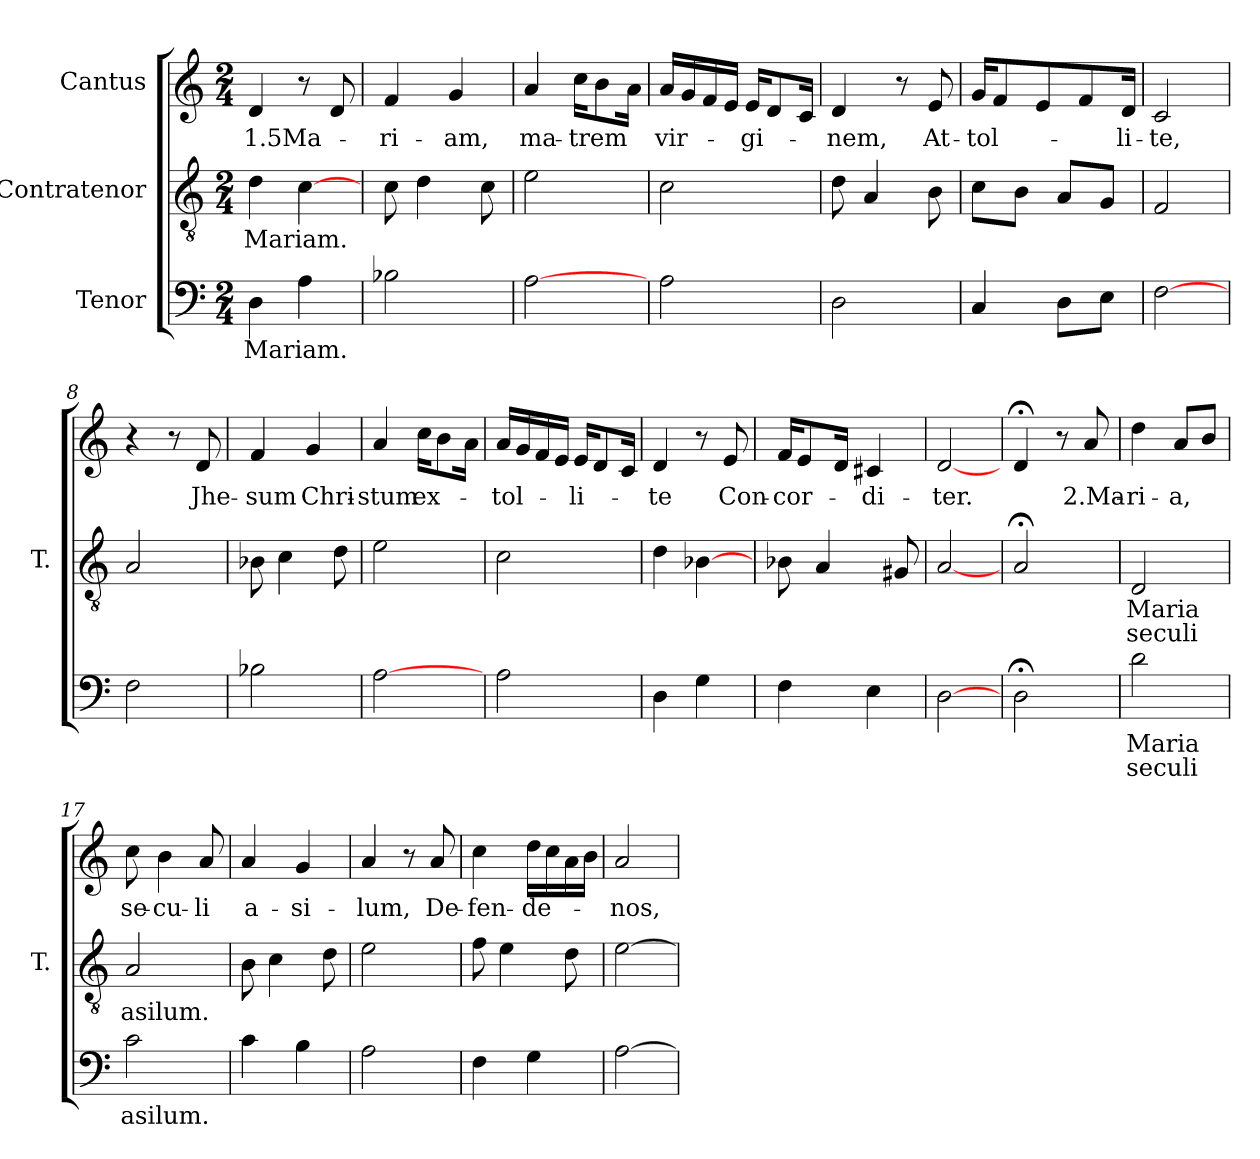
**kern	**text	**text	**kern	**text	**text	**kern	**text
*part3	*part3	*part3	*part2	*part2	*part2	*part1	*part1
*staff3	*staff3	*staff3	*staff2	*staff2	*staff2	*staff1	*staff1
*I"Tenor	*	*	*I"Contratenor	*	*	*I"Cantus	*
*	*	*	*I'T.	*	*	*	*
!!LO:PB:g=z
*clefF4	*	*	*clefGv2	*	*	*clefG2	*
*	*	*	*ITrd7c12	*	*	*	*
*k[]	*	*	*k[]	*	*	*k[]	*
*C:	*	*	*C:	*	*	*C:	*
*M2/4	*	*	*M2/4	*	*	*M2/4	*
=1	=1	=1	=1	=1	=1	=1	=1
!	!LO:LY:b:color=#000000	!	!	!LO:LY:b:color=#000000	!	!	!LO:LY:b:color=#000000
4Di\	Mariam.	.	4Di\	Mariam.	.	4di/	1.5Ma-
4Ai\	.	.	[4Ci\	.	.	8r	.
.	.	.	.	.	.	8di/L	.
=2	=2	=2	=2	=2	=2	=2	=2
!	!	!	!	!	!	!	!LO:LY:b:color=#000000
2B-Xi\	.	.	8Ci\L	.	.	4fi/	-ri-
.	.	.	4Di\	.	.	.	.
!	!	!	!	!	!	!	!LO:LY:b:color=#000000
.	.	.	.	.	.	4gi/	-am,
.	.	.	8Ci\L	.	.	.	.
=3	=3	=3	=3	=3	=3	=3	=3
!	!	!	!	!	!	!	!LO:LY:b:color=#000000
[2Ai\	.	.	2Ei\	.	.	4ai/	ma-
!	!	!	!	!	!	!	!LO:LY:b:color=#000000
.	.	.	.	.	.	16cci\L	-trem
.	.	.	.	.	.	8bi\	.
.	.	.	.	.	.	16ai\J	.
=4	=4	=4	=4	=4	=4	=4	=4
!	!	!	!	!	!	!	!LO:LY:b:color=#000000
2Ai\	.	.	2Ci\	.	.	16ai/L	vir-
.	.	.	.	.	.	16gi/	.
.	.	.	.	.	.	16fi/	.
.	.	.	.	.	.	16ei/J	.
!	!	!	!	!	!	!	!LO:LY:b:color=#000000
.	.	.	.	.	.	16ei/L	-gi-
.	.	.	.	.	.	8di/	.
.	.	.	.	.	.	16ci/J	.
=5	=5	=5	=5	=5	=5	=5	=5
!	!	!	!	!	!	!	!LO:LY:b:color=#000000
2Di\	.	.	8Di\L	.	.	4di/	-nem,
.	.	.	4AAi/	.	.	.	.
.	.	.	.	.	.	8r	.
!	!	!	!	!	!	!	!LO:LY:b:color=#000000
.	.	.	8BBi\L	.	.	8ei/L	At-
=6	=6	=6	=6	=6	=6	=6	=6
!	!	!	!	!	!	!	!LO:LY:b:color=#000000
4Ci/	.	.	8Ci\L	.	.	16gi/L	-tol-
.	.	.	.	.	.	8fi/	.
.	.	.	8BBi\J	.	.	.	.
.	.	.	.	.	.	8ei/	.
8Di\L	.	.	8AAi/L	.	.	.	.
.	.	.	.	.	.	8fi/	.
8Ei\J	.	.	8GGi/J	.	.	.	.
!	!	!	!	!	!	!	!LO:LY:b:color=#000000
.	.	.	.	.	.	16di/J	-li-
!!LO:LB:g=z
=7	=7	=7	=7	=7	=7	=7	=7
!	!	!	!	!	!	!	!LO:LY:b:color=#000000
[2Fi\	.	.	2FFi/	.	.	2ci/	-te,
=8	=8	=8	=8	=8	=8	=8	=8
2Fi\	.	.	2AAi/	.	.	4r	.
.	.	.	.	.	.	8r	.
!	!	!	!	!	!	!	!LO:LY:b:color=#000000
.	.	.	.	.	.	8di/L	Jhe-
=9	=9	=9	=9	=9	=9	=9	=9
!	!	!	!	!	!	!	!LO:LY:b:color=#000000
2B-Xi\	.	.	8BB-Xi\L	.	.	4fi/	-sum
.	.	.	4Ci\	.	.	.	.
!	!	!	!	!	!	!	!LO:LY:b:color=#000000
.	.	.	.	.	.	4gi/	Chri-
.	.	.	8Di\L	.	.	.	.
=10	=10	=10	=10	=10	=10	=10	=10
!	!	!	!	!	!	!	!LO:LY:b:color=#000000
[2Ai\	.	.	2Ei\	.	.	4ai/	-stum
!	!	!	!	!	!	!	!LO:LY:b:color=#000000
.	.	.	.	.	.	16cci\L	ex-
.	.	.	.	.	.	8bi\	.
.	.	.	.	.	.	16ai\J	.
=11	=11	=11	=11	=11	=11	=11	=11
!	!	!	!	!	!	!	!LO:LY:b:color=#000000
2Ai\	.	.	2Ci\	.	.	16ai/L	-tol-
.	.	.	.	.	.	16gi/	.
.	.	.	.	.	.	16fi/	.
.	.	.	.	.	.	16ei/J	.
!	!	!	!	!	!	!	!LO:LY:b:color=#000000
.	.	.	.	.	.	16ei/L	-li-
.	.	.	.	.	.	8di/	.
.	.	.	.	.	.	16ci/J	.
=12	=12	=12	=12	=12	=12	=12	=12
!	!	!	!	!	!	!	!LO:LY:b:color=#000000
4Di\	.	.	4Di\	.	.	4di/	-te
4Gi\	.	.	[4BB-Xi\	.	.	8r	.
!	!	!	!	!	!	!	!LO:LY:b:color=#000000
.	.	.	.	.	.	8ei/L	Con-
=13	=13	=13	=13	=13	=13	=13	=13
!	!	!	!	!	!	!	!LO:LY:b:color=#000000
4Fi\	.	.	8BB-i\L	.	.	16fi/L	-cor-
.	.	.	.	.	.	8ei/	.
.	.	.	4AAi/	.	.	.	.
.	.	.	.	.	.	16di/J	.
!	!	!	!	!	!	!	!LO:LY:b:color=#000000
4Ei\	.	.	.	.	.	4c#Xi/	-di-
.	.	.	8GG#Xi/L	.	.	.	.
=14	=14	=14	=14	=14	=14	=14	=14
!	!	!	!	!	!	!	!LO:LY:b:color=#000000
[2Di\	.	.	[2AAi/	.	.	[2di/	-ter.
!!LO:LB:g=z
=15	=15	=15	=15	=15	=15	=15	=15
2D;i\	.	.	2AA;i/	.	.	4d;i/	.
.	.	.	.	.	.	8r	.
!	!	!	!	!	!	!	!LO:LY:b:color=#000000
.	.	.	.	.	.	8ai/L	2.Ma-
=16	=16	=16	=16	=16	=16	=16	=16
!	!LO:LY:b:color=#000000	!LO:LY:b:color=#000000	!	!LO:LY:b:color=#000000	!LO:LY:b:color=#000000	!	!LO:LY:b:color=#000000
2di\	Maria	seculi	2DDi/	Maria	seculi	4ddi\	-ri-
!	!	!	!	!	!	!	!LO:LY:b:color=#000000
.	.	.	.	.	.	8ai/L	-a,
.	.	.	.	.	.	8bi/J	.
=17	=17	=17	=17	=17	=17	=17	=17
!	!LO:LY:b:color=#000000	!	!	!LO:LY:b:color=#000000	!	!	!LO:LY:b:color=#000000
2ci\	asilum.	.	2AAi/	asilum.	.	8cci\L	se-
!	!	!	!	!	!	!	!LO:LY:b:color=#000000
.	.	.	.	.	.	4bi\	-cu-
!	!	!	!	!	!	!	!LO:LY:b:color=#000000
.	.	.	.	.	.	8ai/L	-li
=18	=18	=18	=18	=18	=18	=18	=18
!	!	!	!	!	!	!	!LO:LY:b:color=#000000
4ci\	.	.	8BBi\L	.	.	4ai/	a-
.	.	.	4Ci\	.	.	.	.
!	!	!	!	!	!	!	!LO:LY:b:color=#000000
4Bi\	.	.	.	.	.	4gi/	-si-
.	.	.	8Di\L	.	.	.	.
=19	=19	=19	=19	=19	=19	=19	=19
!	!	!	!	!	!	!	!LO:LY:b:color=#000000
2Ai\	.	.	2Ei\	.	.	4ai/	-lum,
.	.	.	.	.	.	8r	.
!	!	!	!	!	!	!	!LO:LY:b:color=#000000
.	.	.	.	.	.	8ai/L	De-
=20	=20	=20	=20	=20	=20	=20	=20
!	!	!	!	!	!	!	!LO:LY:b:color=#000000
4Fi\	.	.	8Fi\L	.	.	4cci\	-fen-
.	.	.	4Ei\	.	.	.	.
!	!	!	!	!	!	!	!LO:LY:b:color=#000000
4Gi\	.	.	.	.	.	16ddi\L	-de-
.	.	.	.	.	.	16cci\	.
.	.	.	8Di\L	.	.	16ai\	.
.	.	.	.	.	.	16bi\J	.
=21	=21	=21	=21	=21	=21	=21	=21
!	!	!	!	!	!	!	!LO:LY:b:color=#000000
[2Ai\	.	.	[2Ei\	.	.	2ai/	-nos,
=	=	=	=	=	=	=	=
*-	*-	*-	*-	*-	*-	*-	*-
